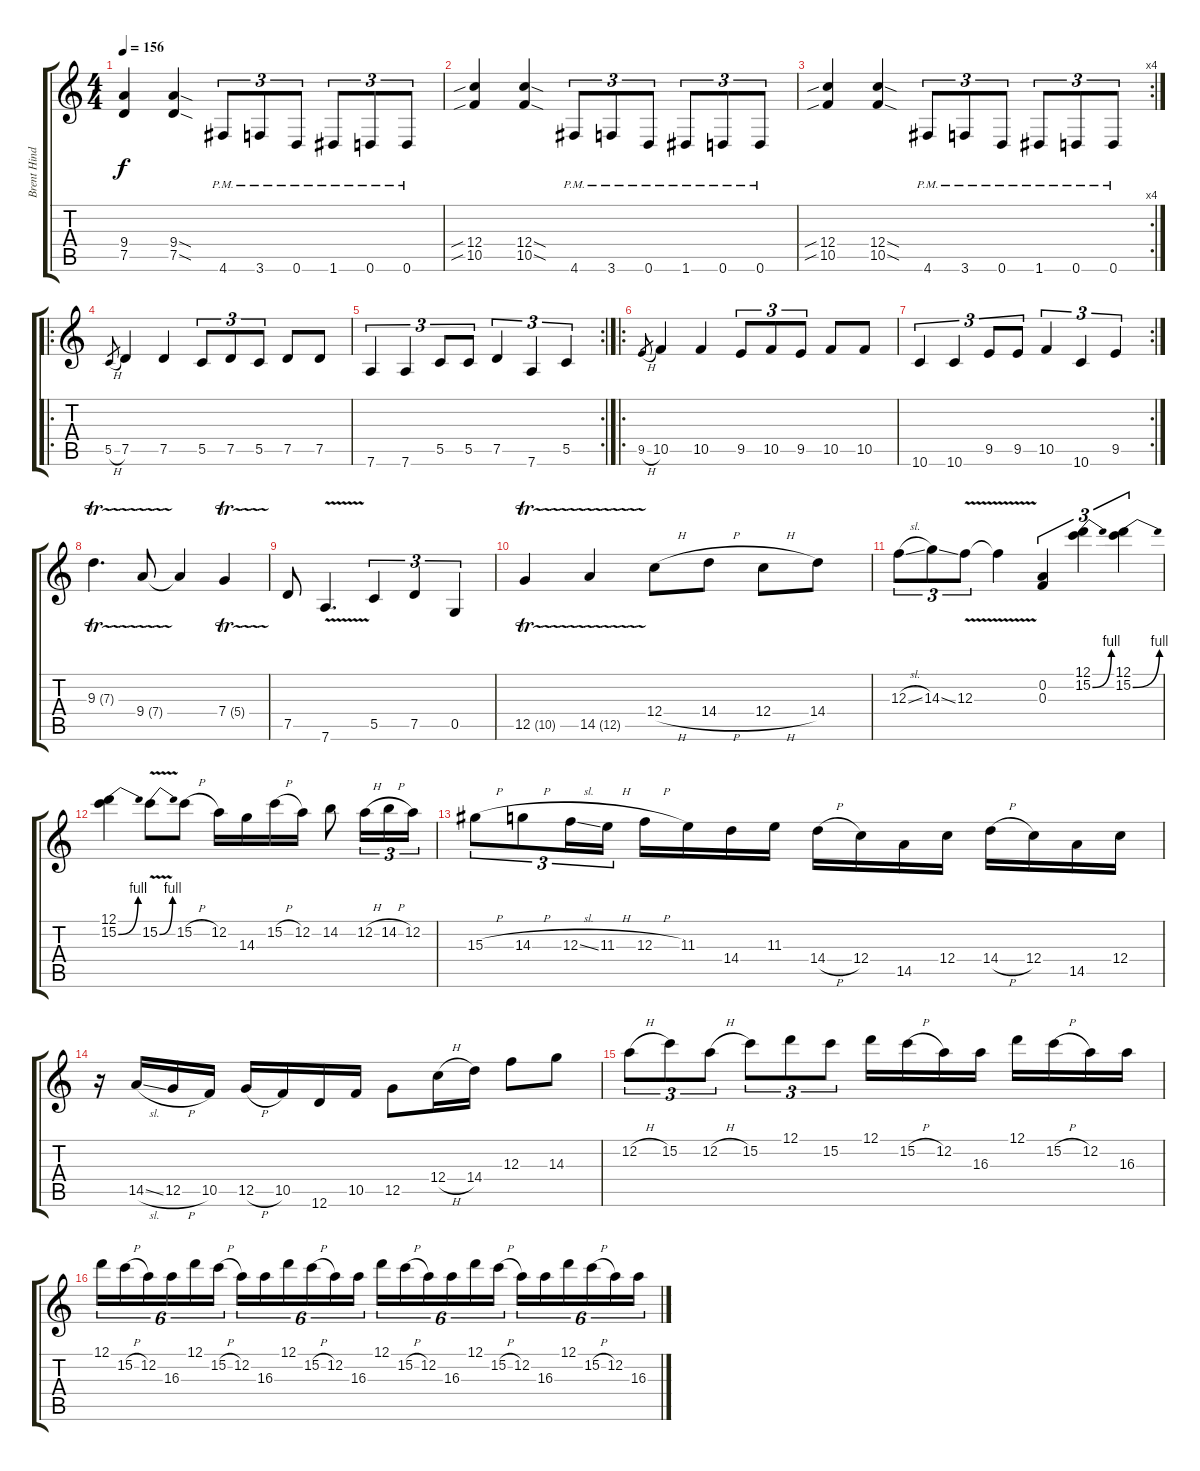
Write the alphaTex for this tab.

\track ("Brent Hinds" "Brent Hind") {instrument distortionguitar}
\staff {score tabs}
\tuning (D4 A3 F3 C3 G2 D2) {hide}
\ts (4 4)
\tempo 156
\clef g2
\ks c
(9.4 7.5).4{dy f} (9.4{sod} 7.5{sod}).4 4.6{pm}.8{tu (3 2)} 3.6{pm}.8{tu (3 2)} 0.6{pm}.8{tu (3 2)} 1.6{pm}.8{tu (3 2)} 0.6{pm}.8{tu (3 2)} 0.6{pm}.8{tu (3 2)} |
(12.4{sib} 10.5{sib}).4 (12.4{sod} 10.5{sod}).4 4.6{pm}.8{tu (3 2)} 3.6{pm}.8{tu (3 2)} 0.6{pm}.8{tu (3 2)} 1.6{pm}.8{tu (3 2)} 0.6{pm}.8{tu (3 2)} 0.6{pm}.8{tu (3 2)} |
\rc 4
(12.4{sib} 10.5{sib}).4 (12.4{sod} 10.5{sod}).4 4.6{pm}.8{tu (3 2)} 3.6{pm}.8{tu (3 2)} 0.6{pm}.8{tu (3 2)} 1.6{pm}.8{tu (3 2)} 0.6{pm}.8{tu (3 2)} 0.6{pm}.8{tu (3 2)} |
\ro
5.5{h}.8{gr} 7.5.4 7.5.4 5.5.8{tu (3 2)} 7.5.8{tu (3 2)} 5.5.8{tu (3 2)} 7.5.8 7.5.8 |
\rc 2
7.6.4{tu (3 2)} 7.6.4{tu (3 2)} 5.5.8{tu (3 2)} 5.5.8{tu (3 2)} 7.5.4{tu (3 2)} 7.6.4{tu (3 2)} 5.5.4{tu (3 2)} |
\ro
9.5{h}.8{gr} 10.5.4 10.5.4 9.5.8{tu (3 2)} 10.5.8{tu (3 2)} 9.5.8{tu (3 2)} 10.5.8 10.5.8 |
\rc 2
10.6.4{tu (3 2)} 10.6.4{tu (3 2)} 9.5.8{tu (3 2)} 9.5.8{tu (3 2)} 10.5.4{tu (3 2)} 10.6.4{tu (3 2)} 9.5.4{tu (3 2)} |
9.3{tr (7 32)}.4{d} 9.4{tr (7 32)}.8 9.4{t}.4 7.4{tr (5 32)}.4 |
7.5.8 7.6{v}.4{d} 5.5.4{tu (3 2)} 7.5.4{tu (3 2)} 0.5.4{tu (3 2)} |
12.5{tr (10 32)}.4 14.5{tr (12 32)}.4 12.4{h}.8 14.4{h}.8 12.4{h}.8 14.4.8 |
12.3{sl}.8{tu (3 2)} 14.3{ss}.8{tu (3 2)} 12.3{v}.8{tu (3 2)} 12.3{t}.4 (0.2 0.3).4{tu (3 2)} (12.1 15.2{be (bend 0 0 60 4)}).4{tu (3 2)} (12.1 15.2{be (bend 0 0 60 4)}).4{tu (3 2)} |
(12.1 15.2{be (bend 0 0 60 4)}).4 15.2{be (bend 0 0 60 4) v}.8 15.2{h}.8 12.2.16 14.3.16 15.2{h}.16 12.2.16 14.2.8 12.2{h}.16{tu (3 2)} 14.2{h}.16{tu (3 2)} 12.2.16{tu (3 2)} |
15.3{h}.8{tu (3 2)} 14.3{h}.8{tu (3 2)} 12.3{sl}.16{tu (3 2)} 11.3{h}.16{tu (3 2)} 12.3{h}.16 11.3.16 14.4.16 11.3.16 14.4{h}.16 12.4.16 14.5.16 12.4.16 14.4{h}.16 12.4.16 14.5.16 12.4.16 |
r.16 14.5{sl}.16 12.5{h}.16 10.5.16 12.5{h}.16 10.5.16 12.6.16 10.5.16 12.5.8 12.4{h}.16 14.4.16 12.3.8 14.3.8 |
12.2{h}.8{tu (3 2)} 15.2.8{tu (3 2)} 12.2{h}.8{tu (3 2)} 15.2.8{tu (3 2)} 12.1.8{tu (3 2)} 15.2.8{tu (3 2)} 12.1.16 15.2{h}.16 12.2.16 16.3.16 12.1.16 15.2{h}.16 12.2.16 16.3.16 |
12.1.16{tu (6 4)} 15.2{h}.16{tu (6 4)} 12.2.16{tu (6 4)} 16.3.16{tu (6 4)} 12.1.16{tu (6 4)} 15.2{h}.16{tu (6 4)} 12.2.16{tu (6 4)} 16.3.16{tu (6 4)} 12.1.16{tu (6 4)} 15.2{h}.16{tu (6 4)} 12.2.16{tu (6 4)} 16.3.16{tu (6 4)} 12.1.16{tu (6 4)} 15.2{h}.16{tu (6 4)} 12.2.16{tu (6 4)} 16.3.16{tu (6 4)} 12.1.16{tu (6 4)} 15.2{h}.16{tu (6 4)} 12.2.16{tu (6 4)} 16.3.16{tu (6 4)} 12.1.16{tu (6 4)} 15.2{h}.16{tu (6 4)} 12.2.16{tu (6 4)} 16.3.16{tu (6 4)}
